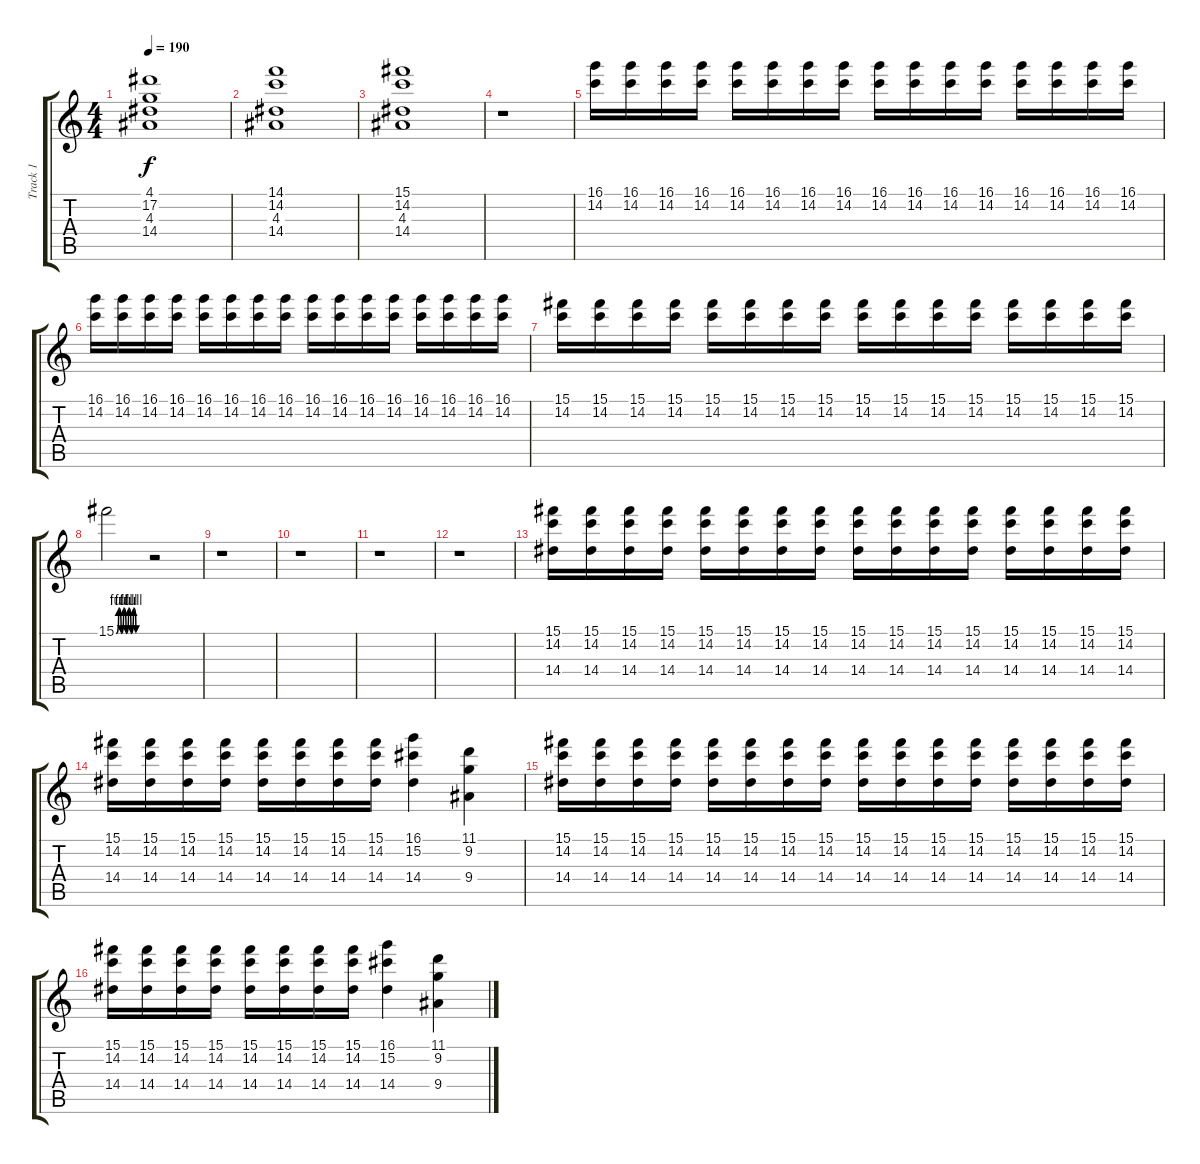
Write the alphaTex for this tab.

\track ("Track 1" "Track 1") {instrument acousticguitarsteel}
\staff {score tabs}
\tuning (Eb4 Bb3 Gb3 Db3 Ab2 Eb2) {hide}
\ts (4 4)
\tempo 190
\clef g2
\ks c
(4.1 17.2 4.3 14.4).1{dy f} |
(14.1 14.2 4.3 14.4).1 |
(15.1 14.2 4.3 14.4).1 |
r.1 |
(16.1 14.2).16 (16.1 14.2).16 (16.1 14.2).16 (16.1 14.2).16 (16.1 14.2).16 (16.1 14.2).16 (16.1 14.2).16 (16.1 14.2).16 (16.1 14.2).16 (16.1 14.2).16 (16.1 14.2).16 (16.1 14.2).16 (16.1 14.2).16 (16.1 14.2).16 (16.1 14.2).16 (16.1 14.2).16 |
(16.1 14.2).16 (16.1 14.2).16 (16.1 14.2).16 (16.1 14.2).16 (16.1 14.2).16 (16.1 14.2).16 (16.1 14.2).16 (16.1 14.2).16 (16.1 14.2).16 (16.1 14.2).16 (16.1 14.2).16 (16.1 14.2).16 (16.1 14.2).16 (16.1 14.2).16 (16.1 14.2).16 (16.1 14.2).16 |
(15.1 14.2).16 (15.1 14.2).16 (15.1 14.2).16 (15.1 14.2).16 (15.1 14.2).16 (15.1 14.2).16 (15.1 14.2).16 (15.1 14.2).16 (15.1 14.2).16 (15.1 14.2).16 (15.1 14.2).16 (15.1 14.2).16 (15.1 14.2).16 (15.1 14.2).16 (15.1 14.2).16 (15.1 14.2).16 |
15.1{be (custom 0 0 5 4 10 0 15 4 20 0 25 4 30 0 35 4 40 0 60 0)}.2 r.2 |
r.1 |
r.1 |
r.1 |
r.1 |
(15.1 14.2 14.4).16 (15.1 14.2 14.4).16 (15.1 14.2 14.4).16 (15.1 14.2 14.4).16 (15.1 14.2 14.4).16 (15.1 14.2 14.4).16 (15.1 14.2 14.4).16 (15.1 14.2 14.4).16 (15.1 14.2 14.4).16 (15.1 14.2 14.4).16 (15.1 14.2 14.4).16 (15.1 14.2 14.4).16 (15.1 14.2 14.4).16 (15.1 14.2 14.4).16 (15.1 14.2 14.4).16 (15.1 14.2 14.4).16 |
(15.1 14.2 14.4).16 (15.1 14.2 14.4).16 (15.1 14.2 14.4).16 (15.1 14.2 14.4).16 (15.1 14.2 14.4).16 (15.1 14.2 14.4).16 (15.1 14.2 14.4).16 (15.1 14.2 14.4).16 (16.1 15.2 14.4).4 (11.1 9.2 9.4).4 |
(15.1 14.2 14.4).16 (15.1 14.2 14.4).16 (15.1 14.2 14.4).16 (15.1 14.2 14.4).16 (15.1 14.2 14.4).16 (15.1 14.2 14.4).16 (15.1 14.2 14.4).16 (15.1 14.2 14.4).16 (15.1 14.2 14.4).16 (15.1 14.2 14.4).16 (15.1 14.2 14.4).16 (15.1 14.2 14.4).16 (15.1 14.2 14.4).16 (15.1 14.2 14.4).16 (15.1 14.2 14.4).16 (15.1 14.2 14.4).16 |
(15.1 14.2 14.4).16 (15.1 14.2 14.4).16 (15.1 14.2 14.4).16 (15.1 14.2 14.4).16 (15.1 14.2 14.4).16 (15.1 14.2 14.4).16 (15.1 14.2 14.4).16 (15.1 14.2 14.4).16 (16.1 15.2 14.4).4 (11.1 9.2 9.4).4
